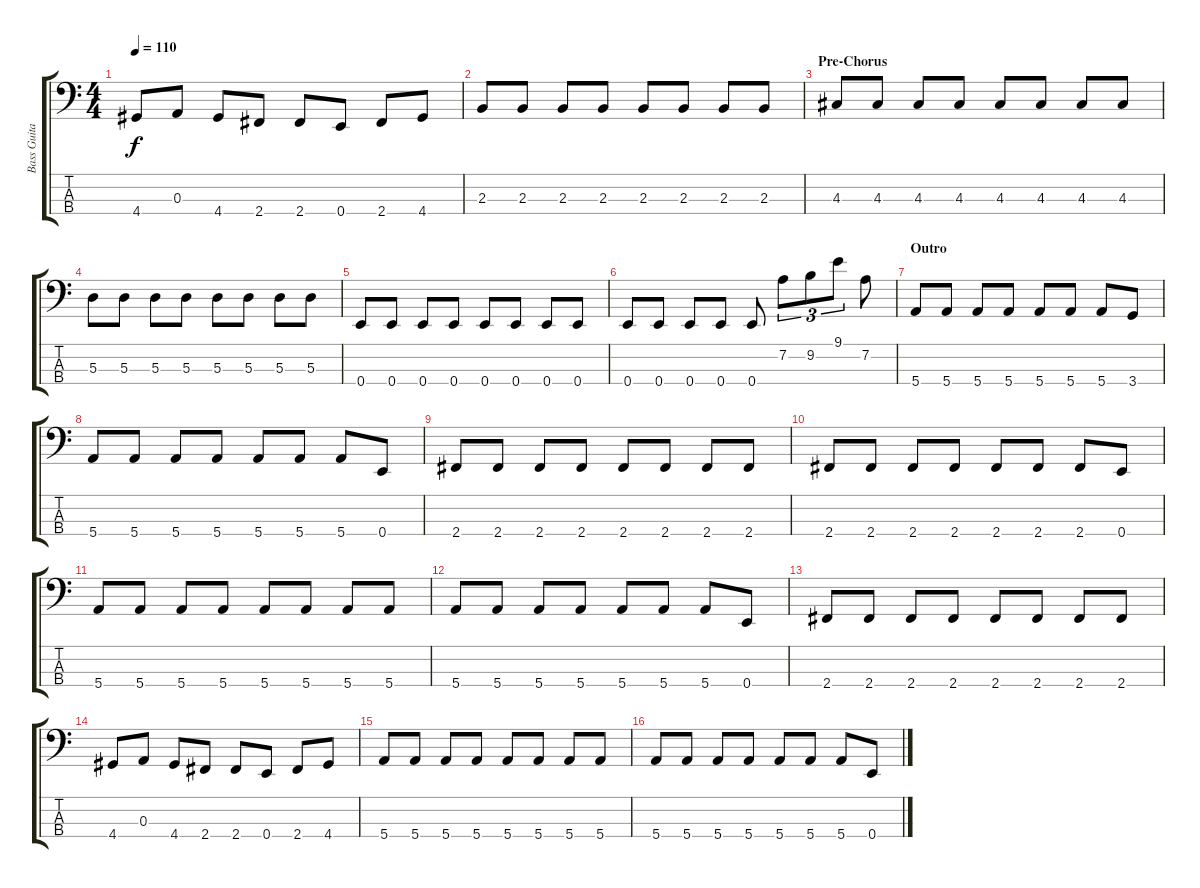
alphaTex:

\track ("Bass Guitar" "Bass Guita") {instrument electricbassfinger}
\staff {score tabs}
\tuning (G2 D2 A1 E1) {hide}
\ts (4 4)
\tempo 110
\clef f4
\ks c
4.4.8{dy f} 0.3.8 4.4.8 2.4.8 2.4.8 0.4.8 2.4.8 4.4.8 |
2.3.8 2.3.8 2.3.8 2.3.8 2.3.8 2.3.8 2.3.8 2.3.8 |
\section ("" "Pre-Chorus")
4.3.8 4.3.8 4.3.8 4.3.8 4.3.8 4.3.8 4.3.8 4.3.8 |
5.3.8 5.3.8 5.3.8 5.3.8 5.3.8 5.3.8 5.3.8 5.3.8 |
0.4.8 0.4.8 0.4.8 0.4.8 0.4.8 0.4.8 0.4.8 0.4.8 |
0.4.8 0.4.8 0.4.8 0.4.8 0.4.8 7.2.8{tu (3 2)} 9.2.8{tu (3 2)} 9.1.8{tu (3 2)} 7.2.8 |
\section ("" "Outro")
5.4.8 5.4.8 5.4.8 5.4.8 5.4.8 5.4.8 5.4.8 3.4.8 |
5.4.8 5.4.8 5.4.8 5.4.8 5.4.8 5.4.8 5.4.8 0.4.8 |
2.4.8 2.4.8 2.4.8 2.4.8 2.4.8 2.4.8 2.4.8 2.4.8 |
2.4.8 2.4.8 2.4.8 2.4.8 2.4.8 2.4.8 2.4.8 0.4.8 |
5.4.8 5.4.8 5.4.8 5.4.8 5.4.8 5.4.8 5.4.8 5.4.8 |
5.4.8 5.4.8 5.4.8 5.4.8 5.4.8 5.4.8 5.4.8 0.4.8 |
2.4.8 2.4.8 2.4.8 2.4.8 2.4.8 2.4.8 2.4.8 2.4.8 |
4.4.8 0.3.8 4.4.8 2.4.8 2.4.8 0.4.8 2.4.8 4.4.8 |
5.4.8 5.4.8 5.4.8 5.4.8 5.4.8 5.4.8 5.4.8 5.4.8 |
5.4.8 5.4.8 5.4.8 5.4.8 5.4.8 5.4.8 5.4.8 0.4.8
